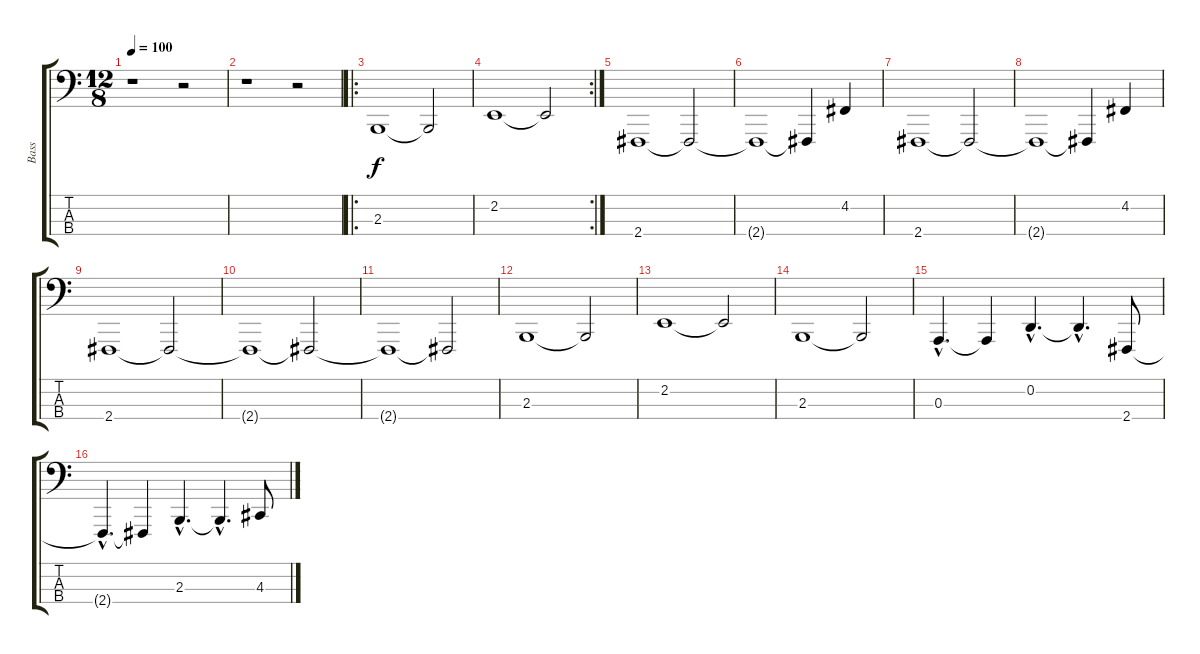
\track ("Bass" "Bass") {instrument altosax}
\staff {score tabs}
\tuning (G2 D2 A1 E1) {hide}
\ts (12 8)
\tempo 100
\clef f4
\ks c
r.1{dy f instrument altosax} r.2 |
r.1 r.2 |
\ro
2.3.1 2.3{t}.2 |
\rc 2
2.2.1 2.2{t}.2 |
2.4.1 2.4{t}.2 |
2.4{t}.1 2.4{t}.4 4.2.4 |
2.4.1 2.4{t}.2 |
2.4{t}.1 2.4{t}.4 4.2.4 |
2.4.1 2.4{t}.2 |
2.4{t}.1 2.4{t}.2 |
2.4{t}.1 2.4{t}.2 |
2.3.1 2.3{t}.2 |
2.2.1 2.2{t}.2 |
2.3.1 2.3{t}.2 |
0.3{hac}.4{d} 0.3{t}.4 0.2{hac}.4{d} 0.2{hac t}.4{d} 2.4.8 |
2.4{hac t}.4{d} 2.4{t}.4 2.3{hac}.4{d} 2.3{hac t}.4{d} 4.3.8
